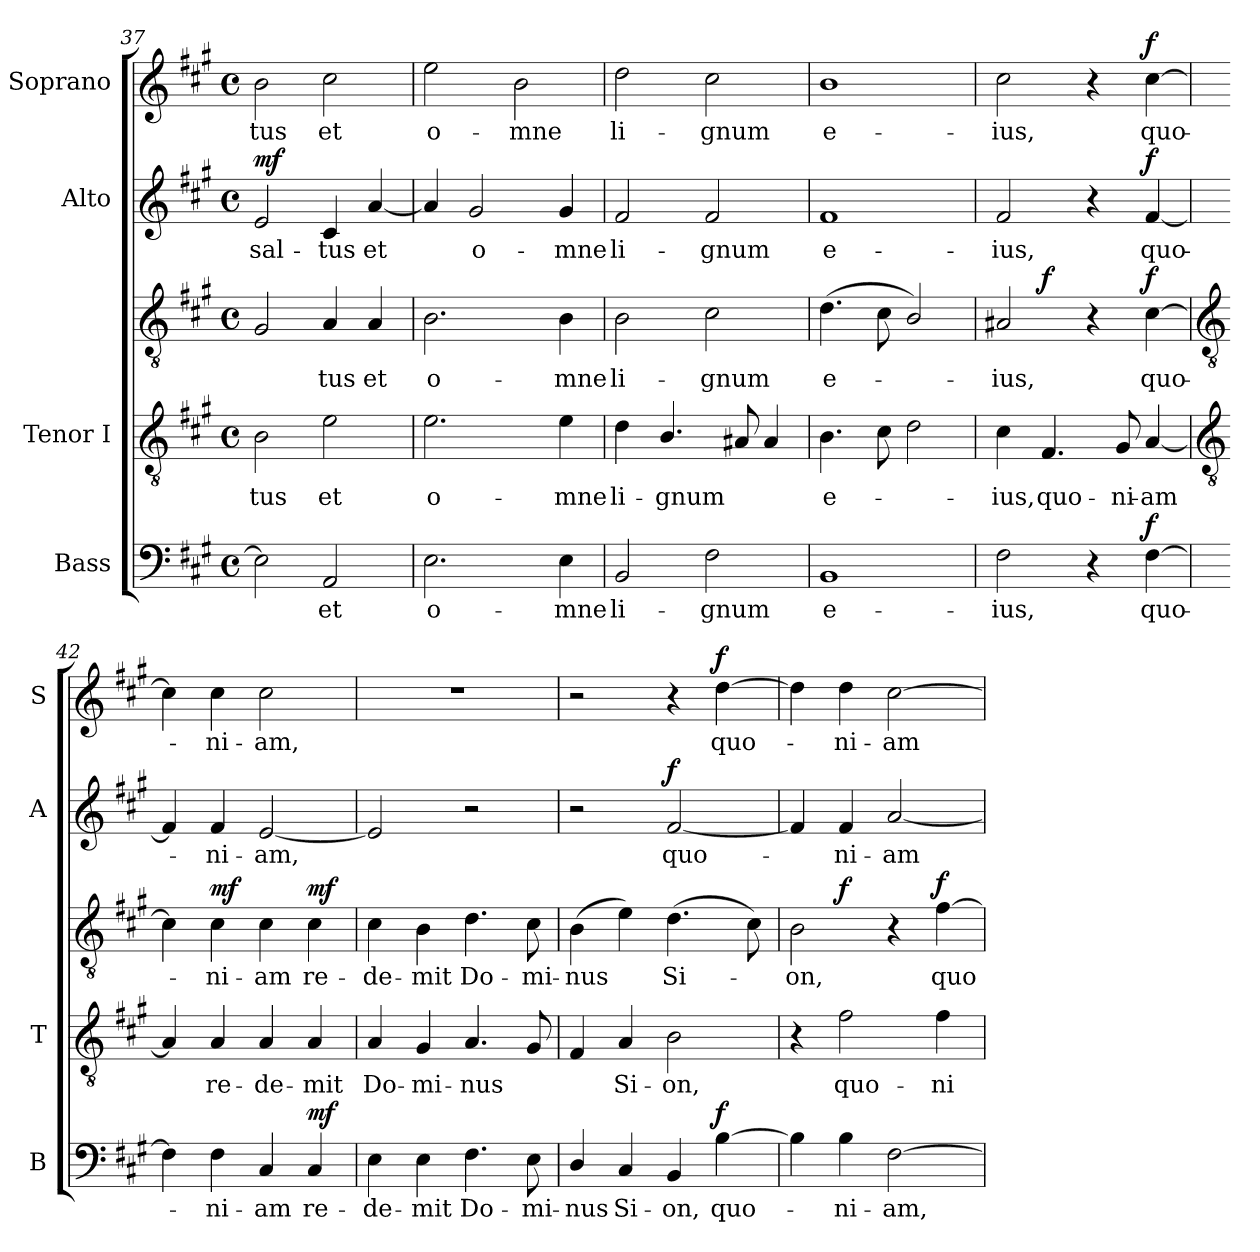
**kern	**text	**dynam	**kern	**text	**kern	**text	**dynam	**kern	**text	**dynam	**kern	**text	**dynam
*part4	*part4	*part4	*part3	*part3	*part3	*part3	*part3	*part2	*part2	*part2	*part1	*part1	*part1
*staff5	*staff5	*staff5	*staff4	*staff4	*staff3	*staff3	*staff3/4	*staff2	*staff2	*staff2	*staff1	*staff1	*staff1
*I"Bass	*	*	*I"Tenor I	*	*	*	*	*I"Alto	*	*	*I"Soprano	*	*
*I'B	*	*	*I'T	*	*	*	*	*I'A	*	*	*I'S	*	*
*clefF4	*	*	*clefGv2	*	*clefGv2	*	*	*clefG2	*	*	*clefG2	*	*
*k[f#c#g#]	*	*	*k[f#c#g#]	*	*k[f#c#g#]	*	*	*k[f#c#g#]	*	*	*k[f#c#g#]	*	*
*A:	*	*	*A:	*	*A:	*	*	*A:	*	*	*A:	*	*
*M4/4	*	*	*M4/4	*	*M4/4	*	*	*M4/4	*	*	*M4/4	*	*
*met(c)	*	*	*met(c)	*	*met(c)	*	*	*met(c)	*	*	*met(c)	*	*
=37	=37	=37	=37	=37	=37	=37	=37	=37	=37	=37	=37	=37	=37
!	!	!	!	!LO:LY:b	!	!	!	!	!LO:LY:b	!LO:DY:b	!	!LO:LY:b	!
2E]	.	.	2B	tus	2G#	.	.	2e	sal-	mf	2b	-tus	.
!	!LO:LY:b	!	!	!LO:LY:b	!	!LO:LY:b	!	!	!LO:LY:b	!	!	!LO:LY:b	!
2AA	et	.	2e	et	4A	tus	.	4c#	-tus	.	2cc#	et	.
!	!	!	!	!	!	!LO:LY:b	!	!	!LO:LY:b	!	!	!	!
.	.	.	.	.	4A	et	.	[4a	et	.	.	.	.
=38	=38	=38	=38	=38	=38	=38	=38	=38	=38	=38	=38	=38	=38
!	!LO:LY:b	!	!	!LO:LY:b	!	!LO:LY:b	!	!	!	!	!	!LO:LY:b	!
2.E	o-	.	2.e	o-	2.B	o-	.	4a]	.	.	2ee	o-	.
!	!	!	!	!	!	!	!	!	!LO:LY:b	!	!	!	!
.	.	.	.	.	.	.	.	2g#	o-	.	.	.	.
!	!	!	!	!	!	!	!	!	!	!	!	!LO:LY:b	!
.	.	.	.	.	.	.	.	.	.	.	2b	-mne	.
!	!LO:LY:b	!	!	!LO:LY:b	!	!LO:LY:b	!	!	!LO:LY:b	!	!	!	!
4E	-mne	.	4e	-mne	4B	-mne	.	4g#	-mne	.	.	.	.
=39	=39	=39	=39	=39	=39	=39	=39	=39	=39	=39	=39	=39	=39
!	!LO:LY:b	!	!	!LO:LY:b	!	!LO:LY:b	!	!	!LO:LY:b	!	!	!LO:LY:b	!
2BB	li-	.	4d	li-	2B	li-	.	2f#	li-	.	2dd	li-	.
!	!	!	!	!LO:LY:b	!	!	!	!	!	!	!	!	!
.	.	.	4.B/	-gnum	.	.	.	.	.	.	.	.	.
!	!LO:LY:b	!	!	!	!	!LO:LY:b	!	!	!LO:LY:b	!	!	!LO:LY:b	!
2F#	-gnum	.	.	.	2c#	-gnum	.	2f#	-gnum	.	2cc#	-gnum	.
.	.	.	8A#X	.	.	.	.	.	.	.	.	.	.
.	.	.	4A#	.	.	.	.	.	.	.	.	.	.
=40	=40	=40	=40	=40	=40	=40	=40	=40	=40	=40	=40	=40	=40
!	!LO:LY:b	!	!	!LO:LY:b	!	!LO:LY:b	!	!	!LO:LY:b	!	!	!LO:LY:b	!
1BB	e-	.	4.B	e-	(>4.d	e-	.	1f#	e-	.	1b	e-	.
.	.	.	8c#	.	8c#	.	.	.	.	.	.	.	.
.	.	.	2d	.	2B/)	.	.	.	.	.	.	.	.
=41	=41	=41	=41	=41	=41	=41	=41	=41	=41	=41	=41	=41	=41
!	!LO:LY:b	!	!	!LO:LY:b	!	!LO:LY:b	!	!	!LO:LY:b	!	!	!LO:LY:b	!
2F#	-ius,	.	4c#	ius,	2A#X	ius,	.	2f#	-ius,	.	2cc#	-ius,	.
!	!	!	!	!LO:LY:b	!	!	!LO:DY:b=2	!	!	!	!	!	!
.	.	.	4.F#	quo-	.	.	f	.	.	.	.	.	.
4r	.	.	.	.	4r	.	.	4r	.	.	4r	.	.
!	!	!	!	!LO:LY:b	!	!	!	!	!	!	!	!	!
.	.	.	8G#	-ni-	.	.	.	.	.	.	.	.	.
!	!LO:LY:b	!LO:DY:b	!	!LO:LY:b	!	!LO:LY:b	!LO:DY:b	!	!LO:LY:b	!LO:DY:b	!	!LO:LY:b	!LO:DY:b
[4F#	quo-	f	[4A	-am	[4c#	quo-	f	[4f#	quo-	f	[4cc#	quo-	f
!!LO:LB:g=z
=42	=42	=42	=42	=42	=42	=42	=42	=42	=42	=42	=42	=42	=42
*	*	*	*clefGv2	*	*clefGv2	*	*	*	*	*	*	*	*
4F#]	.	.	4A]	.	4c#]	.	.	4f#]	.	.	4cc#]	.	.
!	!LO:LY:b	!	!	!LO:LY:b	!	!LO:LY:b	!LO:DY:b=2	!	!LO:LY:b	!	!	!LO:LY:b	!
4F#	ni-	.	4A	-re-	4c#	ni-	mf	4f#	ni-	.	4cc#	ni-	.
!	!LO:LY:b	!	!	!LO:LY:b	!	!LO:LY:b	!	!	!LO:LY:b	!	!	!LO:LY:b	!
4C#	-am	.	4A	-de-	4c#	-am	.	[2e	-am,	.	2cc#	-am,	.
!	!LO:LY:b	!LO:DY:b	!	!LO:LY:b	!	!LO:LY:b	!LO:DY:b	!	!	!	!	!	!
4C#	re-	mf	4A	-mit	4c#	re-	mf	.	.	.	.	.	.
=43	=43	=43	=43	=43	=43	=43	=43	=43	=43	=43	=43	=43	=43
!	!LO:LY:b	!	!	!LO:LY:b	!	!LO:LY:b	!	!	!	!	!	!	!
4E	-de-	.	4A	-Do-	4c#	de-	.	2e]	.	.	1r	.	.
!	!LO:LY:b	!	!	!LO:LY:b	!	!LO:LY:b	!	!	!	!	!	!	!
4E	-mit	.	4G#	-mi-	4B	-mit	.	.	.	.	.	.	.
!	!LO:LY:b	!	!	!LO:LY:b	!	!LO:LY:b	!	!	!	!	!	!	!
4.F#	Do-	.	4.A	-nus	4.d	Do-	.	2r	.	.	.	.	.
!	!LO:LY:b	!	!	!	!	!LO:LY:b	!	!	!	!	!	!	!
8E	-mi-	.	8G#	.	8c#	-mi-	.	.	.	.	.	.	.
=44	=44	=44	=44	=44	=44	=44	=44	=44	=44	=44	=44	=44	=44
!	!LO:LY:b	!	!	!	!	!LO:LY:b	!	!	!	!	!	!	!
4D/	-nus	.	4F#	.	(>4B	nus	.	2r	.	.	2r	.	.
!	!LO:LY:b	!	!	!LO:LY:b	!	!	!	!	!	!	!	!	!
4C#	Si-	.	4A	Si-	4e)	.	.	.	.	.	.	.	.
!	!LO:LY:b	!	!	!LO:LY:b	!	!LO:LY:b	!	!	!LO:LY:b	!LO:DY:b	!	!	!
4BB	-on,	.	2B	-on,	(>4.d	Si-	.	[2f#	quo-	f	4r	.	.
!	!LO:LY:b	!LO:DY:b	!	!	!	!	!	!	!	!	!	!LO:LY:b	!LO:DY:b
[4B	quo-	f	.	.	.	.	.	.	.	.	[4dd	quo-	f
.	.	.	.	.	8c#)	.	.	.	.	.	.	.	.
=45	=45	=45	=45	=45	=45	=45	=45	=45	=45	=45	=45	=45	=45
!	!	!	!	!	!	!LO:LY:b	!	!	!	!	!	!	!
4B]	.	.	4r	.	2B	on,	.	4f#]	.	.	4dd]	.	.
!	!LO:LY:b	!	!	!LO:LY:b	!	!	!LO:DY:b=2	!	!LO:LY:b	!	!	!LO:LY:b	!
4B	ni-	.	2f#	quo-	.	.	f	4f#	ni-	.	4dd	ni-	.
!	!LO:LY:b	!	!	!	!	!	!	!	!LO:LY:b	!	!	!LO:LY:b	!
[2F#	-am,	.	.	.	4r	.	.	[2a	-am	.	[2cc#	-am	.
!	!	!	!	!LO:LY:b	!	!LO:LY:b	!LO:DY:b	!	!	!	!	!	!
.	.	.	4f#	-ni-	[4f#	quo-	f	.	.	.	.	.	.
=	=	=	=	=	=	=	=	=	=	=	=	=	=
*-	*-	*-	*-	*-	*-	*-	*-	*-	*-	*-	*-	*-	*-
